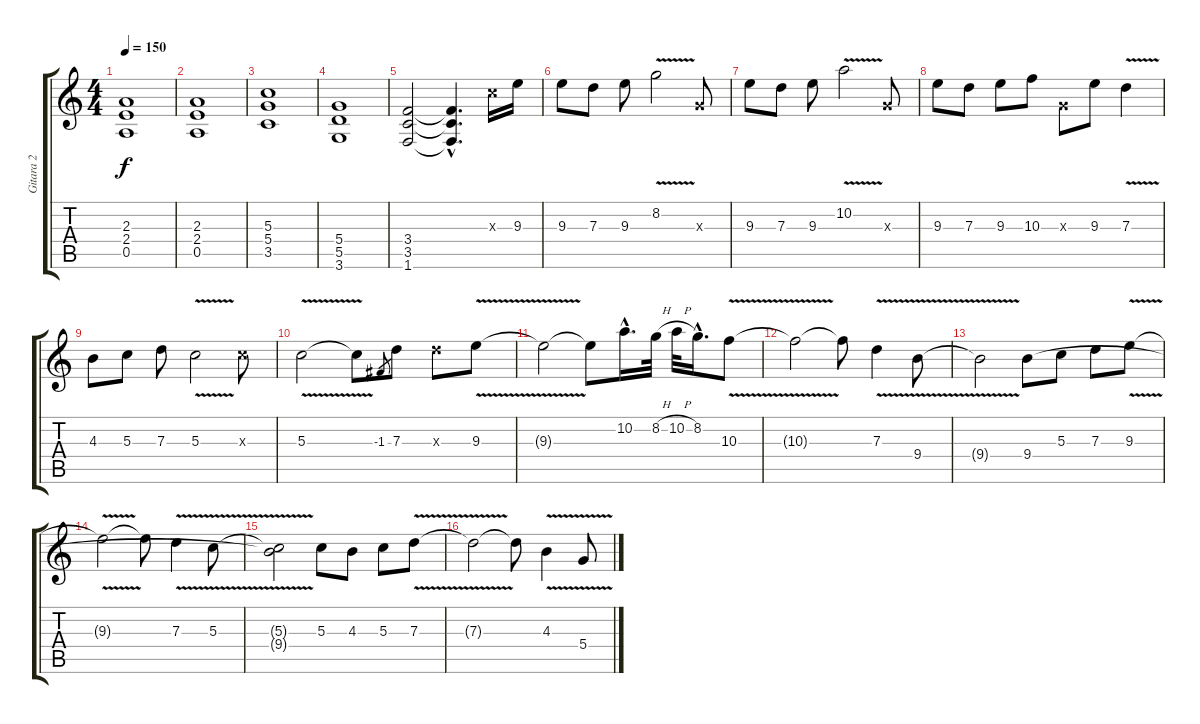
\track ("Gitara 2" "Gitara 2") {instrument distortionguitar}
\staff {score tabs}
\tuning (E4 B3 G3 D3 A2 E2) {hide}
\ts (4 4)
\tempo 150
\clef g2
\ks c
(2.3 2.4 0.5).1{dy f} |
(2.3 2.4 0.5).1 |
(5.3 5.4 3.5).1 |
(5.4 5.5 3.6).1 |
(3.4 3.5 1.6).2 (3.4{hac t} 3.5{hac t} 1.6{hac t}).4{d} 5.3{x}.16 9.3.16 |
9.3.8 7.3.8 9.3.8 8.2{v}.2 0.3{x}.8 |
9.3.8 7.3.8 9.3.8 10.2{v}.2 0.3{x}.8 |
9.3.8 7.3.8 9.3.8 10.3.8 0.3{x}.8 9.3.8 7.3{v}.4 |
4.3.8 5.3.8 7.3.8 5.3{v}.2 5.3{x}.8 |
5.3{v}.2 5.3{t}.8 -1.3.8{gr} 7.3.8 7.3{x}.8 9.3{v}.8 |
9.3{t}.2 9.3{t}.8 10.2{hac}.16{d} 8.2{h}.32 10.2{h}.32 8.2{hac}.16{d} 10.3{v}.8 |
10.3{t}.2 10.3{t}.8 7.3{v}.4 9.4{v}.8 |
9.4{t}.2 9.4.8 5.3.8 7.3.8 9.3{v}.8 |
9.3{t}.2 9.3{t}.8 7.3{v}.4 5.3{v}.8 |
(5.3{t} 9.4{t}).2 5.3.8 4.3.8 5.3.8 7.3{v}.8 |
7.3{t}.2 7.3{t}.8 4.3{v}.4 5.4{v}.8
